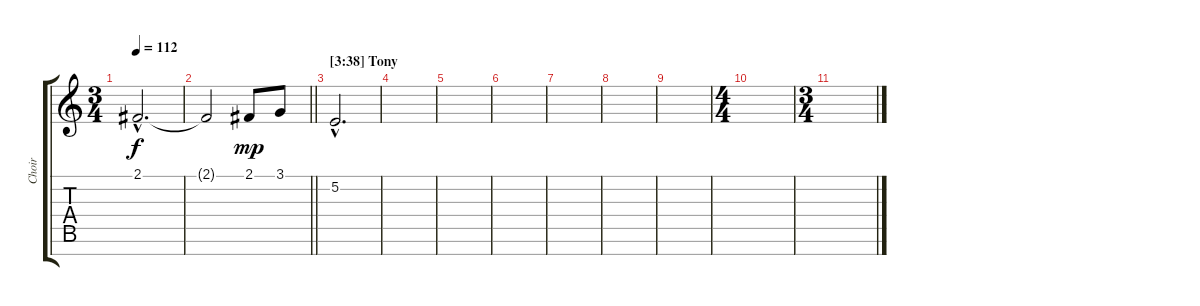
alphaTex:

\track ("Choir" "Choir") {instrument choiraahs}
\staff {score tabs}
\tuning (E4 B3 G3 D3 A2 E2 B1) {hide}
\ts (3 4)
\tempo 112
\clef g2
\ks c
2.1{hac t}.2{d dy f} |
\barLineRight lightlight
2.1{t}.2 2.1.8{dy mp} 3.1.8 |
\section ("" "[3:38] Tony")
5.2{hac}.2{d volume 6} |
|
|
|
|
|
|
\ts (4 4)
|
\ts (3 4)
